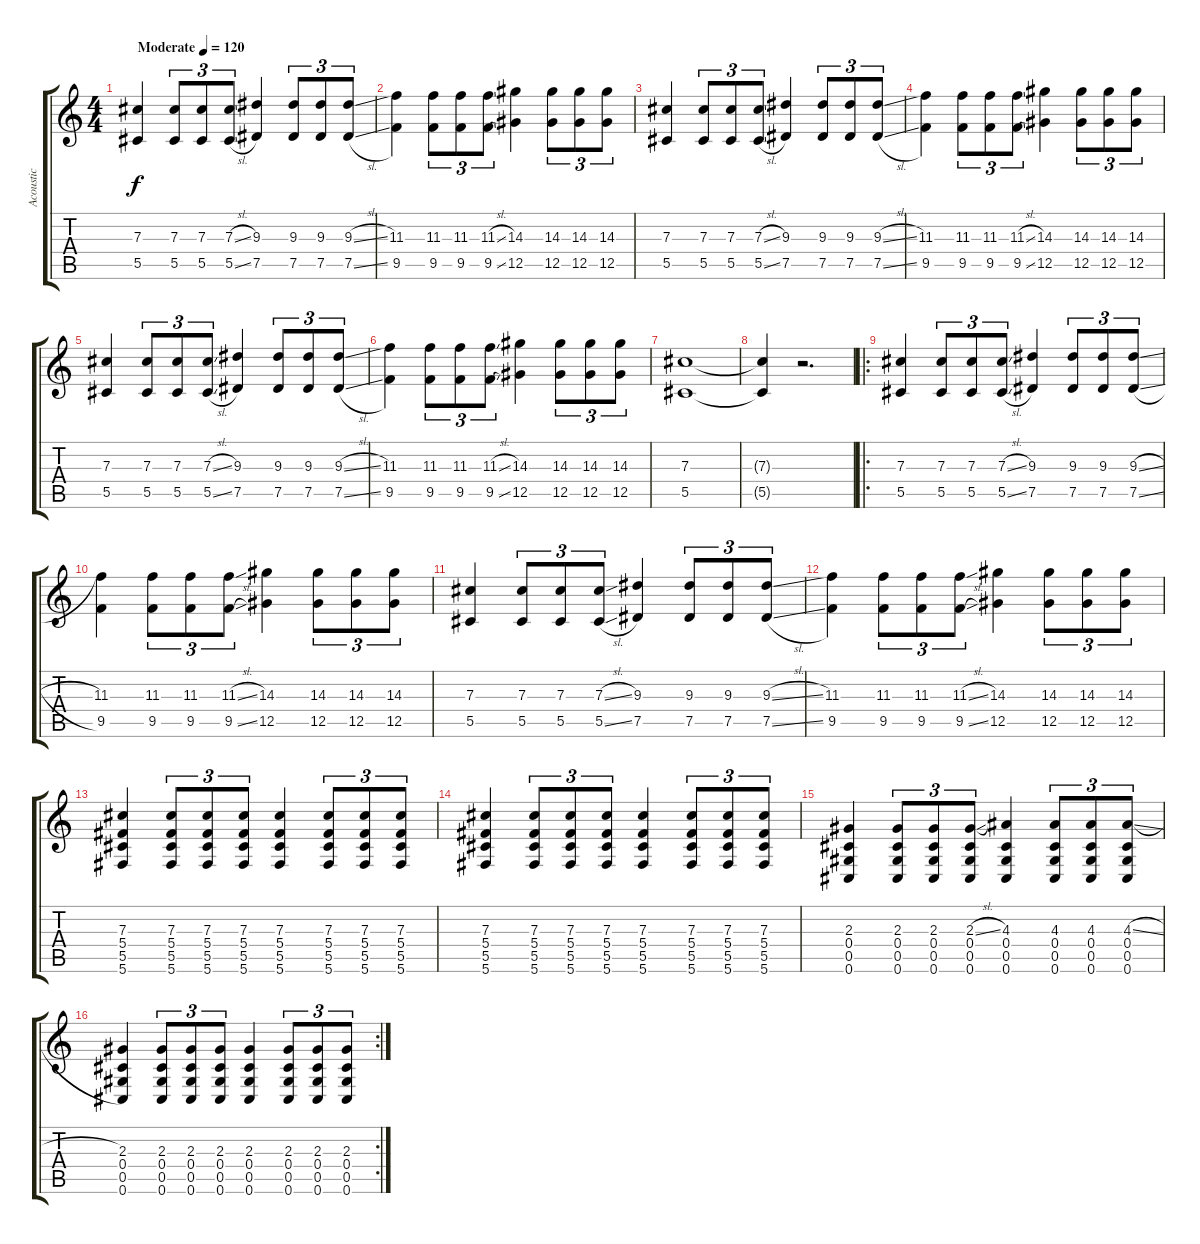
\track ("Acoustic" "Acoustic") {instrument acousticguitarsteel}
\staff {score tabs}
\tuning (Eb4 Bb3 Gb3 Db3 Ab2 Db2) {hide}
\ts (4 4)
\tempo (120 "Moderate")
\clef g2
\ks c
(7.3 5.5).4{dy f instrument acousticguitarsteel} (7.3 5.5).8{tu (3 2)} (7.3 5.5).8{tu (3 2)} (7.3{sl} 5.5{sl}).8{tu (3 2)} (9.3 7.5).4 (9.3 7.5).8{tu (3 2)} (9.3 7.5).8{tu (3 2)} (9.3{sl} 7.5{sl}).8{tu (3 2)} |
(11.3 9.5).4 (11.3 9.5).8{tu (3 2)} (11.3 9.5).8{tu (3 2)} (11.3{sl} 9.5{sl}).8{tu (3 2)} (14.3 12.5).4 (14.3 12.5).8{tu (3 2)} (14.3 12.5).8{tu (3 2)} (14.3 12.5).8{tu (3 2)} |
(7.3 5.5).4 (7.3 5.5).8{tu (3 2)} (7.3 5.5).8{tu (3 2)} (7.3{sl} 5.5{sl}).8{tu (3 2)} (9.3 7.5).4 (9.3 7.5).8{tu (3 2)} (9.3 7.5).8{tu (3 2)} (9.3{sl} 7.5{sl}).8{tu (3 2)} |
(11.3 9.5).4 (11.3 9.5).8{tu (3 2)} (11.3 9.5).8{tu (3 2)} (11.3{sl} 9.5{sl}).8{tu (3 2)} (14.3 12.5).4 (14.3 12.5).8{tu (3 2)} (14.3 12.5).8{tu (3 2)} (14.3 12.5).8{tu (3 2)} |
(7.3 5.5).4 (7.3 5.5).8{tu (3 2)} (7.3 5.5).8{tu (3 2)} (7.3{sl} 5.5{sl}).8{tu (3 2)} (9.3 7.5).4 (9.3 7.5).8{tu (3 2)} (9.3 7.5).8{tu (3 2)} (9.3{sl} 7.5{sl}).8{tu (3 2)} |
(11.3 9.5).4 (11.3 9.5).8{tu (3 2)} (11.3 9.5).8{tu (3 2)} (11.3{sl} 9.5{sl}).8{tu (3 2)} (14.3 12.5).4 (14.3 12.5).8{tu (3 2)} (14.3 12.5).8{tu (3 2)} (14.3 12.5).8{tu (3 2)} |
(7.3 5.5).1 |
(7.3{t} 5.5{t}).4 r.2{d} |
\ro
(7.3 5.5).4 (7.3 5.5).8{tu (3 2)} (7.3 5.5).8{tu (3 2)} (7.3{sl} 5.5{sl}).8{tu (3 2)} (9.3 7.5).4 (9.3 7.5).8{tu (3 2)} (9.3 7.5).8{tu (3 2)} (9.3{sl} 7.5{sl}).8{tu (3 2)} |
(11.3 9.5).4 (11.3 9.5).8{tu (3 2)} (11.3 9.5).8{tu (3 2)} (11.3{sl} 9.5{sl}).8{tu (3 2)} (14.3 12.5).4 (14.3 12.5).8{tu (3 2)} (14.3 12.5).8{tu (3 2)} (14.3 12.5).8{tu (3 2)} |
(7.3 5.5).4 (7.3 5.5).8{tu (3 2)} (7.3 5.5).8{tu (3 2)} (7.3{sl} 5.5{sl}).8{tu (3 2)} (9.3 7.5).4 (9.3 7.5).8{tu (3 2)} (9.3 7.5).8{tu (3 2)} (9.3{sl} 7.5{sl}).8{tu (3 2)} |
(11.3 9.5).4 (11.3 9.5).8{tu (3 2)} (11.3 9.5).8{tu (3 2)} (11.3{sl} 9.5{sl}).8{tu (3 2)} (14.3 12.5).4 (14.3 12.5).8{tu (3 2)} (14.3 12.5).8{tu (3 2)} (14.3 12.5).8{tu (3 2)} |
(7.3 5.4 5.5 5.6).4 (7.3 5.4 5.5 5.6).8{tu (3 2)} (7.3 5.4 5.5 5.6).8{tu (3 2)} (7.3 5.4 5.5 5.6).8{tu (3 2)} (7.3 5.4 5.5 5.6).4 (7.3 5.4 5.5 5.6).8{tu (3 2)} (7.3 5.4 5.5 5.6).8{tu (3 2)} (7.3 5.4 5.5 5.6).8{tu (3 2)} |
(7.3 5.4 5.5 5.6).4 (7.3 5.4 5.5 5.6).8{tu (3 2)} (7.3 5.4 5.5 5.6).8{tu (3 2)} (7.3 5.4 5.5 5.6).8{tu (3 2)} (7.3 5.4 5.5 5.6).4 (7.3 5.4 5.5 5.6).8{tu (3 2)} (7.3 5.4 5.5 5.6).8{tu (3 2)} (7.3 5.4 5.5 5.6).8{tu (3 2)} |
(2.3 0.4 0.5 0.6).4 (2.3 0.4 0.5 0.6).8{tu (3 2)} (2.3 0.4 0.5 0.6).8{tu (3 2)} (2.3{sl} 0.4 0.5 0.6).8{tu (3 2)} (4.3 0.4 0.5 0.6).4 (4.3 0.4 0.5 0.6).8{tu (3 2)} (4.3 0.4 0.5 0.6).8{tu (3 2)} (4.3{sl} 0.4 0.5 0.6).8{tu (3 2)} |
\rc 2
(2.3 0.4 0.5 0.6).4 (2.3 0.4 0.5 0.6).8{tu (3 2)} (2.3 0.4 0.5 0.6).8{tu (3 2)} (2.3 0.4 0.5 0.6).8{tu (3 2)} (2.3 0.4 0.5 0.6).4 (2.3 0.4 0.5 0.6).8{tu (3 2)} (2.3 0.4 0.5 0.6).8{tu (3 2)} (2.3 0.4 0.5 0.6).8{tu (3 2)}
